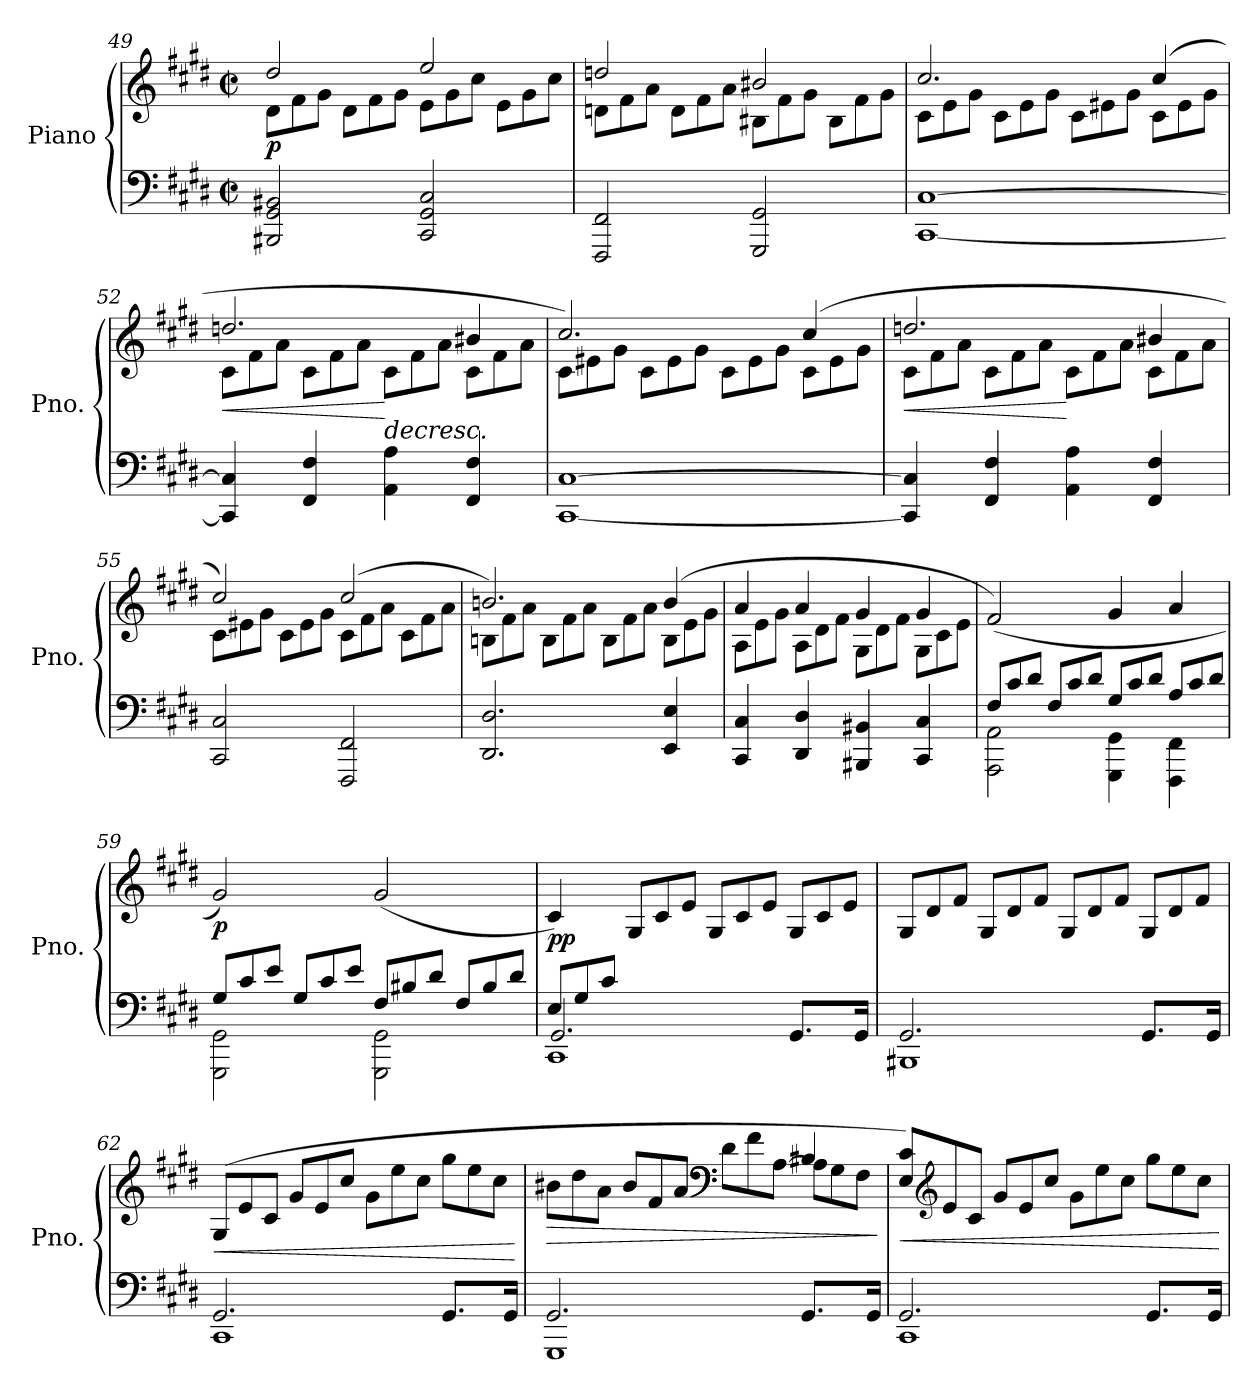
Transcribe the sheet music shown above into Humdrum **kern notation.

**kern	**kern	**dynam
*part1	*part1	*part1
*staff2	*staff1	*staff1/2
*I"Piano	*	*
*I'Pno.	*	*
*clefF4	*clefG2	*
*k[f#c#g#d#]	*k[f#c#g#d#]	*
*M2/2	*M2/2	*
*met(c|)	*met(c|)	*
=49	=49	=49
*	*^	*
*	*	*Xtuplet	*
!	!	!	!LO:DY:b
2BBB#X/ 2GG#/ 2BB#X/	2dd#/	12d#\L	p
.	.	12f#\	.
.	.	12g#\J	.
.	.	12d#\L	.
.	.	12f#\	.
.	.	12g#\J	.
2CC#/ 2GG#/ 2C#/	2ee/	12e\L	.
.	.	12g#\	.
.	.	12cc#\J	.
.	.	12e\L	.
.	.	12g#\	.
.	.	12cc#\J	.
!!LO:LB:g=z	!!
=50	=50	=50	=50
2FFF#/ 2FF#/	2ddn/	12dn\L	.
.	.	12f#\	.
.	.	12a\J	.
.	.	12d\L	.
.	.	12f#\	.
.	.	12a\J	.
2GGG#/ 2GG#/	2b#X/	12B#X\L	.
.	.	12f#\	.
.	.	12g#\J	.
.	.	12B#\L	.
.	.	12f#\	.
.	.	12g#\J	.
=51	=51	=51	=51
[1CC# [1C#	2.cc#/	12c#\L	.
.	.	12e\	.
.	.	12g#\J	.
.	.	12c#\L	.
.	.	12e\	.
.	.	12g#\J	.
.	.	12c#\L	.
.	.	12e#X\	.
.	.	12g#\J	.
.	(>4cc#/	12c#\L	.
.	.	12e#\	.
.	.	12g#\J	.
=52	=52	=52	=52
!	!	!	!LO:HP:b
4CC#/] 4C#/]	2.ddn/	12c#\L	<
.	.	12f#\	.
.	.	12a\J	.
4FF#/ 4F#/	.	12c#\L	.
.	.	12f#\	.
.	.	12a\J	.
!	!	!	!LO:HP:n=1:b
4AA\ 4A\	.	12c#\L	[ >
.	.	12f#\	.
.	.	12a\J	.
4FF#/ 4F#/	4b#X/	12c#\L	.
.	.	12f#\	.
.	.	12a\J	.
=53	=53	=53	=53
[1CC# [1C#	2.cc#/)	12c#\L	.
.	.	12e#X\	.
.	.	12g#\J	.
.	.	12c#\L	.
.	.	12e#\	.
.	.	12g#\J	.
.	.	12c#\L	.
.	.	12e#\	.
.	.	12g#\J	.
.	(>4cc#/	12c#\L	.
.	.	12e#\	.
.	.	12g#\J	.
!!LO:LB:g=z	!!
=54	=54	=54	=54
!	!	!	!LO:HP:b
4CC#/] 4C#/]	2.ddn/	12c#\L	<
.	.	12f#\	.
.	.	12a\J	.
4FF#/ 4F#/	.	12c#\L	.
.	.	12f#\	.
.	.	12a\J	.
4AA\ 4A\	.	12c#\L	[
.	.	12f#\	.
.	.	12a\J	.
4FF#/ 4F#/	4b#X/	12c#\L	.
.	.	12f#\	.
.	.	12a\J	.
*	*v	*v	*
.	.	]
=55	=55	=55
*	*^	*
2CC#/ 2C#/	2cc#/)	12c#\L	.
.	.	12e#X\	.
.	.	12g#\J	.
.	.	12c#\L	.
.	.	12e#\	.
.	.	12g#\J	.
2FFF#/ 2FF#/	(>2cc#/	12c#\L	.
.	.	12f#\	.
.	.	12a\J	.
.	.	12c#\L	.
.	.	12f#\	.
.	.	12a\J	.
=56	=56	=56	=56
2.DD#/ 2.D#/	2.bn/)	12Bn\L	.
.	.	12f#\	.
.	.	12a\J	.
.	.	12B\L	.
.	.	12f#\	.
.	.	12a\J	.
.	.	12B\L	.
.	.	12f#\	.
.	.	12a\J	.
4EE/ 4E/	(>4b/	12B\L	.
.	.	12e\	.
.	.	12g#\J	.
!!LO:LB:g=z	!!
=57	=57	=57	=57
4CC#/ 4C#/	4a/	12A\L	.
.	.	12e\	.
.	.	12g#\J	.
4DD#/ 4D#/	4a/	12A\L	.
.	.	12d#\	.
.	.	12f#\J	.
4BBB#X/ 4BB#X/	4g#/	12G#\L	.
.	.	12d#\	.
.	.	12f#\J	.
4CC#/ 4C#/	4g#/	12G#\L	.
.	.	12c#\	.
.	.	12e\J	.
*	*v	*v	*
=58	=58	=58
*Xtuplet	*	*
*^	*^	*
!	!	!LO:TX:b:i:t=cresc.	!	!
*	*	*v	*v	*
12F#/L	2AAA\ 2AA\	(>2f#/)	.
12c#/	.	.	.
12d#/J	.	.	.
12F#/L	.	.	.
12c#/	.	.	.
12d#/J	.	.	.
12G#/L	4GGG#\ 4GG#\	4g#/	.
12c#/	.	.	.
12d#/J	.	.	.
12A/L	4FFF#\ 4FF#\	4a/	.
12c#/	.	.	.
12d#/J	.	.	.
=59	=59	=59	=59
!	!	!	!LO:DY:b
12G#/L	2GGG#\ 2GG#\	2g#/)	p
12c#/	.	.	.
12e/J	.	.	.
12G#/L	.	.	.
12c#/	.	.	.
12e/J	.	.	.
12F#/L	2GGG#\ 2GG#\	(>2g#/	.
12B#X/	.	.	.
12d#/J	.	.	.
12F#/L	.	.	.
12B#/	.	.	.
12d#/J	.	.	.
=60	=60	=60	=60
*	*^	*^	*
!	!	!	!	!	!LO:DY:b
12E/L	2.GG#/	1CC#	4c#/)	4ryy	pp
12G#/	.	.	.	.	.
12c#/J	.	.	.	.	.
2.ryy	.	.	4ryy	12G#/L	.
.	.	.	.	12c#/	.
.	.	.	.	12e/J	.
.	.	.	2ryy	12G#/L	.
.	.	.	.	12c#/	.
.	.	.	.	12e/J	.
.	8.GG#/L	.	.	12G#/L	.
.	.	.	.	12c#/	.
.	.	.	.	12e/J	.
.	16GG#/Jk	.	.	.	.
*	*v	*v	*	*	*
*	*	*v	*v	*
!!LO:LB:g=z
=61	=61	=61	=61
2.GG#/	1BBB#X	12G#/L	.
.	.	12d#/	.
.	.	12f#/J	.
.	.	12G#/L	.
.	.	12d#/	.
.	.	12f#/J	.
.	.	12G#/L	.
.	.	12d#/	.
.	.	12f#/J	.
8.GG#/L	.	12G#/L	.
.	.	12d#/	.
.	.	12f#/J	.
16GG#/Jk	.	.	.
=62	=62	=62	=62
!	!	!	!LO:HP:b
2.GG#/	1CC#	(>12G#/L	<
.	.	12e/	.
.	.	12c#/J	.
.	.	12g#/L	.
.	.	12e/	.
.	.	12cc#/J	.
.	.	12g#\L	.
.	.	12ee\	.
.	.	12cc#\J	.
8.GG#/L	.	12gg#\L	.
.	.	12ee\	.
.	.	12cc#\J	.
16GG#/Jk	.	.	.
*v	*v	*	*
.	.	[
=63	=63	=63
*^	*	*
!	!	!	!LO:HP:b
*	*	*^	*
2.GG#/	1GGG#	4ryy	12b#X\L	>
.	.	.	12dd#\	.
.	.	.	12a\J	.
.	.	4raayy	12b#/L	.
.	.	.	12f#/	.
.	.	.	12a/J	.
*	*	*clefF4	*	*
.	.	4reyy	12d#\L	.
.	.	.	12f#\	.
.	.	.	[12A\J	.
8.GG#/L	.	4B#X/	12A\L]	.
.	.	.	12G#\	.
.	.	.	12F#\J	.
16GG#/Jk	.	.	.	.
*v	*v	*	*	*
*	*v	*v	*
.	.	]
=64	=64	=64
*^	*	*
!	!	!	!LO:HP:b
2.GG#/	1CC#	12E/ 12c#/L)	<
*	*	*clefG2	*
.	.	12e/	.
.	.	12c#/J	.
.	.	12g#/L	.
.	.	12e/	.
.	.	12cc#/J	.
.	.	12g#\L	.
.	.	12ee\	.
.	.	12cc#\J	.
8.GG#/L	.	12gg#\L	.
.	.	12ee\	.
.	.	12cc#\J	.
16GG#/Jk	.	.	.
*v	*v	*	*
.	.	[
=	=	=
*-	*-	*-
